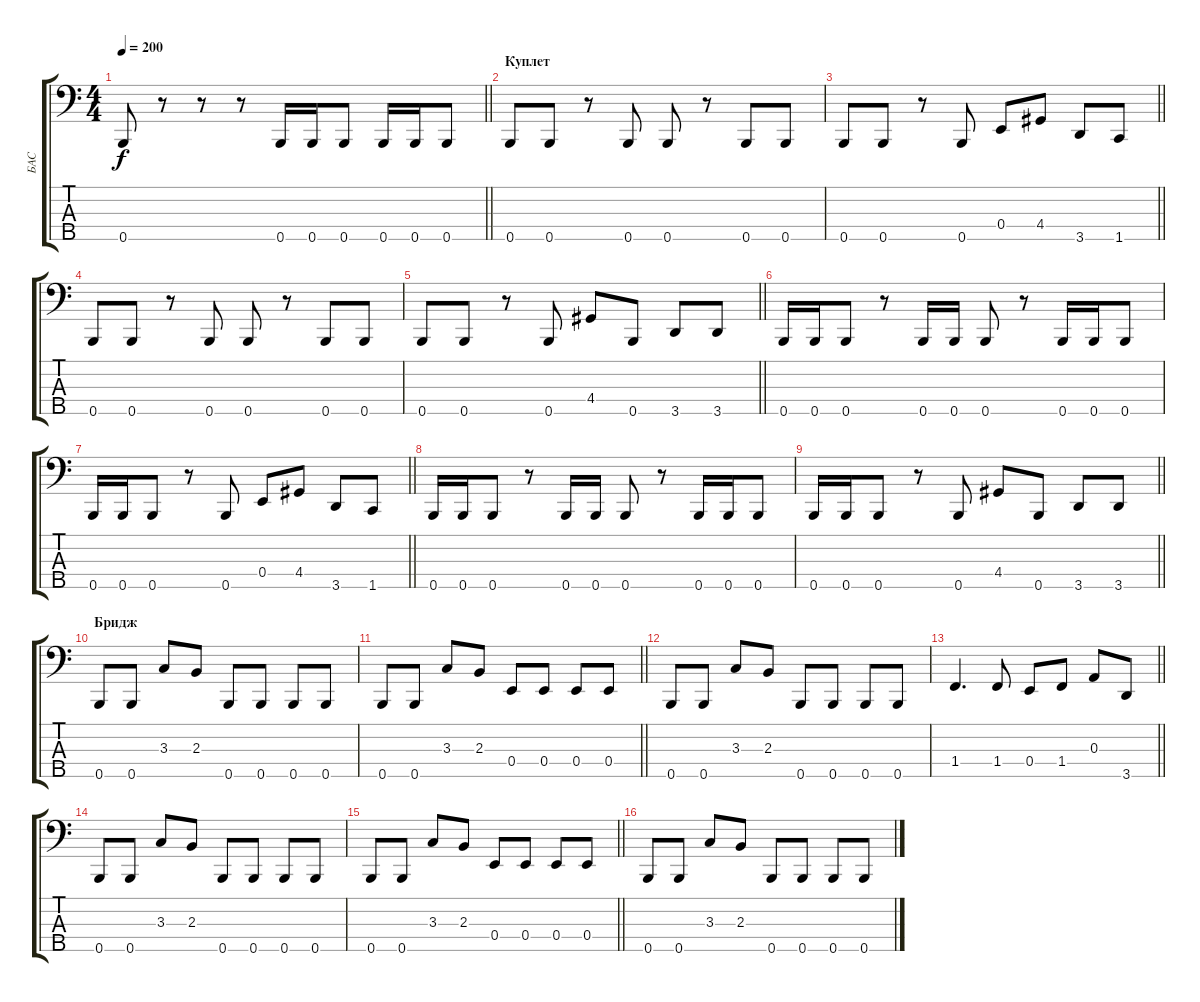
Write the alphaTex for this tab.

\track ("БАС" "БАС") {instrument electricbasspick}
\staff {score tabs}
\tuning (G2 D2 A1 E1 B0) {hide}
\ts (4 4)
\tempo 200
\clef f4
\barLineRight lightlight
\ks c
0.5.8{dy f} r.8 r.8 r.8 0.5.16 0.5.16 0.5.8 0.5.16 0.5.16 0.5.8 |
\section ("" "Куплет")
0.5.8 0.5.8 r.8 0.5.8 0.5.8 r.8 0.5.8 0.5.8 |
\barLineRight lightlight
0.5.8 0.5.8 r.8 0.5.8 0.4.8 4.4.8 3.5.8 1.5.8 |
0.5.8 0.5.8 r.8 0.5.8 0.5.8 r.8 0.5.8 0.5.8 |
\barLineRight lightlight
0.5.8 0.5.8 r.8 0.5.8 4.4.8 0.5.8 3.5.8 3.5.8 |
0.5.16 0.5.16 0.5.8 r.8 0.5.16 0.5.16 0.5.8 r.8 0.5.16 0.5.16 0.5.8 |
\barLineRight lightlight
0.5.16 0.5.16 0.5.8 r.8 0.5.8 0.4.8 4.4.8 3.5.8 1.5.8 |
0.5.16 0.5.16 0.5.8 r.8 0.5.16 0.5.16 0.5.8 r.8 0.5.16 0.5.16 0.5.8 |
\barLineRight lightlight
0.5.16 0.5.16 0.5.8 r.8 0.5.8 4.4.8 0.5.8 3.5.8 3.5.8 |
\section ("" "Бридж")
0.5.8 0.5.8 3.3.8 2.3.8 0.5.8 0.5.8 0.5.8 0.5.8 |
\barLineRight lightlight
0.5.8 0.5.8 3.3.8 2.3.8 0.4.8 0.4.8 0.4.8 0.4.8 |
0.5.8 0.5.8 3.3.8 2.3.8 0.5.8 0.5.8 0.5.8 0.5.8 |
\barLineRight lightlight
1.4.4{d} 1.4.8 0.4.8 1.4.8 0.3.8 3.5.8 |
0.5.8 0.5.8 3.3.8 2.3.8 0.5.8 0.5.8 0.5.8 0.5.8 |
\barLineRight lightlight
0.5.8 0.5.8 3.3.8 2.3.8 0.4.8 0.4.8 0.4.8 0.4.8 |
0.5.8 0.5.8 3.3.8 2.3.8 0.5.8 0.5.8 0.5.8 0.5.8
